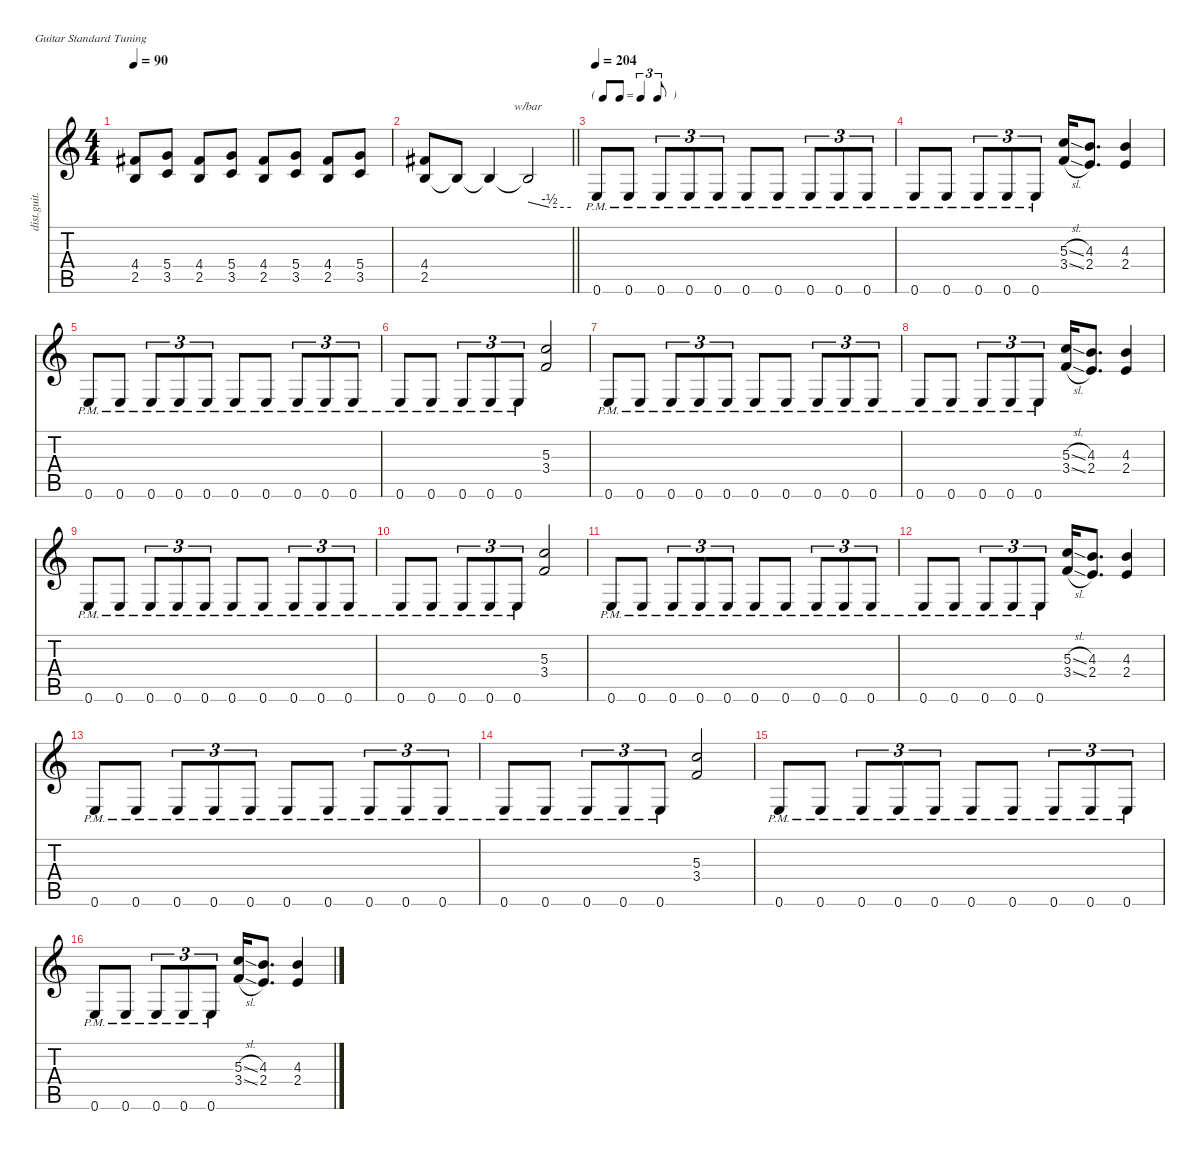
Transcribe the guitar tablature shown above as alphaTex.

\defaultSystemsLayout 4
\hideDynamics
\bracketExtendMode nobrackets
\otherSystemsTrackNameOrientation horizontal
\track ("James Hetfield" "dist.guit.") {defaultSystemsLayout 8 mute instrument distortionguitar}
\staff {score tabs}
\tuning (E4 B3 G3 D3 A2 E2)
\ts (4 4)
\beaming (8 2 2 2 2)
\tempo 90
\clef g2
\ks aminor
(4.4{acc #} 2.5).8{dy f beam Up} (5.4 3.5).8{beam Up} (4.4{acc #} 2.5).8{beam Up} (5.4 3.5).8{beam Up} (4.4{acc #} 2.5).8{beam Up} (5.4 3.5).8{beam Up} (4.4{acc #} 2.5).8{beam Up} (5.4 3.5).8{beam Up} |
\barLineRight lightlight
(4.4{acc #} 2.5).8{beam Up} 2.5{t}.8{dy mf beam Up} 2.5{t}.4{beam Up} 2.5{t}.2{tbe (custom default 0 0 30 -2 30 -2 60 -2) dy f beam Up} |
\tf triplet8th
\tempo 204
0.6{pm}.8{beam Up} 0.6{pm}.8{beam Up} 0.6{pm}.8{tu (3 2) beam Up} 0.6{pm}.8{tu (3 2) beam Up} 0.6{pm}.8{tu (3 2) beam Up} 0.6{pm}.8{beam Up} 0.6{pm}.8{beam Up} 0.6{pm}.8{tu (3 2) beam Up} 0.6{pm}.8{tu (3 2) beam Up} 0.6{pm}.8{tu (3 2) beam Up} |
0.6{pm}.8{beam Up} 0.6{pm}.8{beam Up} 0.6{pm}.8{tu (3 2) beam Up} 0.6{pm}.8{tu (3 2) beam Up} 0.6{pm}.8{tu (3 2) beam Up} (5.3{sl} 3.4{sl}).16{beam Up} (4.3 2.4).8{d beam Up} (4.3 2.4).4{beam Up} |
0.6{pm}.8{beam Up} 0.6{pm}.8{beam Up} 0.6{pm}.8{tu (3 2) beam Up} 0.6{pm}.8{tu (3 2) beam Up} 0.6{pm}.8{tu (3 2) beam Up} 0.6{pm}.8{beam Up} 0.6{pm}.8{beam Up} 0.6{pm}.8{tu (3 2) beam Up} 0.6{pm}.8{tu (3 2) beam Up} 0.6{pm}.8{tu (3 2) beam Up} |
0.6{pm}.8{beam Up} 0.6{pm}.8{beam Up} 0.6{pm}.8{tu (3 2) beam Up} 0.6{pm}.8{tu (3 2) beam Up} 0.6{pm}.8{tu (3 2) beam Up} (5.3 3.4).2{beam Up} |
0.6{pm}.8{beam Up} 0.6{pm}.8{beam Up} 0.6{pm}.8{tu (3 2) beam Up} 0.6{pm}.8{tu (3 2) beam Up} 0.6{pm}.8{tu (3 2) beam Up} 0.6{pm}.8{beam Up} 0.6{pm}.8{beam Up} 0.6{pm}.8{tu (3 2) beam Up} 0.6{pm}.8{tu (3 2) beam Up} 0.6{pm}.8{tu (3 2) beam Up} |
0.6{pm}.8{beam Up} 0.6{pm}.8{beam Up} 0.6{pm}.8{tu (3 2) beam Up} 0.6{pm}.8{tu (3 2) beam Up} 0.6{pm}.8{tu (3 2) beam Up} (5.3{sl} 3.4{sl}).16{beam Up} (4.3 2.4).8{d beam Up} (4.3 2.4).4{beam Up} |
0.6{pm}.8{beam Up} 0.6{pm}.8{beam Up} 0.6{pm}.8{tu (3 2) beam Up} 0.6{pm}.8{tu (3 2) beam Up} 0.6{pm}.8{tu (3 2) beam Up} 0.6{pm}.8{beam Up} 0.6{pm}.8{beam Up} 0.6{pm}.8{tu (3 2) beam Up} 0.6{pm}.8{tu (3 2) beam Up} 0.6{pm}.8{tu (3 2) beam Up} |
0.6{pm}.8{beam Up} 0.6{pm}.8{beam Up} 0.6{pm}.8{tu (3 2) beam Up} 0.6{pm}.8{tu (3 2) beam Up} 0.6{pm}.8{tu (3 2) beam Up} (5.3 3.4).2{beam Up} |
0.6{pm}.8{beam Up} 0.6{pm}.8{beam Up} 0.6{pm}.8{tu (3 2) beam Up} 0.6{pm}.8{tu (3 2) beam Up} 0.6{pm}.8{tu (3 2) beam Up} 0.6{pm}.8{beam Up} 0.6{pm}.8{beam Up} 0.6{pm}.8{tu (3 2) beam Up} 0.6{pm}.8{tu (3 2) beam Up} 0.6{pm}.8{tu (3 2) beam Up} |
0.6{pm}.8{beam Up} 0.6{pm}.8{beam Up} 0.6{pm}.8{tu (3 2) beam Up} 0.6{pm}.8{tu (3 2) beam Up} 0.6{pm}.8{tu (3 2) beam Up} (5.3{sl} 3.4{sl}).16{beam Up} (4.3 2.4).8{d beam Up} (4.3 2.4).4{beam Up} |
0.6{pm}.8{beam Up} 0.6{pm}.8{beam Up} 0.6{pm}.8{tu (3 2) beam Up} 0.6{pm}.8{tu (3 2) beam Up} 0.6{pm}.8{tu (3 2) beam Up} 0.6{pm}.8{beam Up} 0.6{pm}.8{beam Up} 0.6{pm}.8{tu (3 2) beam Up} 0.6{pm}.8{tu (3 2) beam Up} 0.6{pm}.8{tu (3 2) beam Up} |
0.6{pm}.8{beam Up} 0.6{pm}.8{beam Up} 0.6{pm}.8{tu (3 2) beam Up} 0.6{pm}.8{tu (3 2) beam Up} 0.6{pm}.8{tu (3 2) beam Up} (5.3 3.4).2{beam Up} |
0.6{pm}.8{beam Up} 0.6{pm}.8{beam Up} 0.6{pm}.8{tu (3 2) beam Up} 0.6{pm}.8{tu (3 2) beam Up} 0.6{pm}.8{tu (3 2) beam Up} 0.6{pm}.8{beam Up} 0.6{pm}.8{beam Up} 0.6{pm}.8{tu (3 2) beam Up} 0.6{pm}.8{tu (3 2) beam Up} 0.6{pm}.8{tu (3 2) beam Up} |
0.6{pm}.8{beam Up} 0.6{pm}.8{beam Up} 0.6{pm}.8{tu (3 2) beam Up} 0.6{pm}.8{tu (3 2) beam Up} 0.6{pm}.8{tu (3 2) beam Up} (5.3{sl} 3.4{sl}).16{beam Up} (4.3 2.4).8{d beam Up} (4.3 2.4).4{beam Up}
